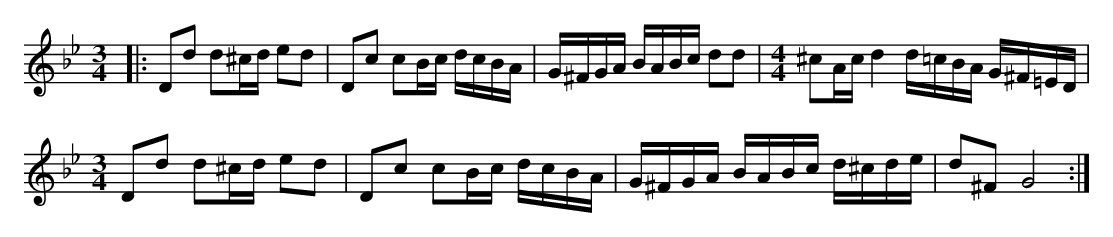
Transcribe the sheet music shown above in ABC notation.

X:1
M:3/4
L:1/16
K:Gm
|:D2d2 d2^cd e2d2 | D2c2 c2Bc dcBA | G^FGA BABc d2d2 |[M:4/4]^c2Ac d4 d=cBA G^F=ED |
[M:3/4]D2d2 d2^cd e2d2 | D2c2 c2Bc dcBA | G^FGA BABc d^cde | d2^F2 G8 :|
